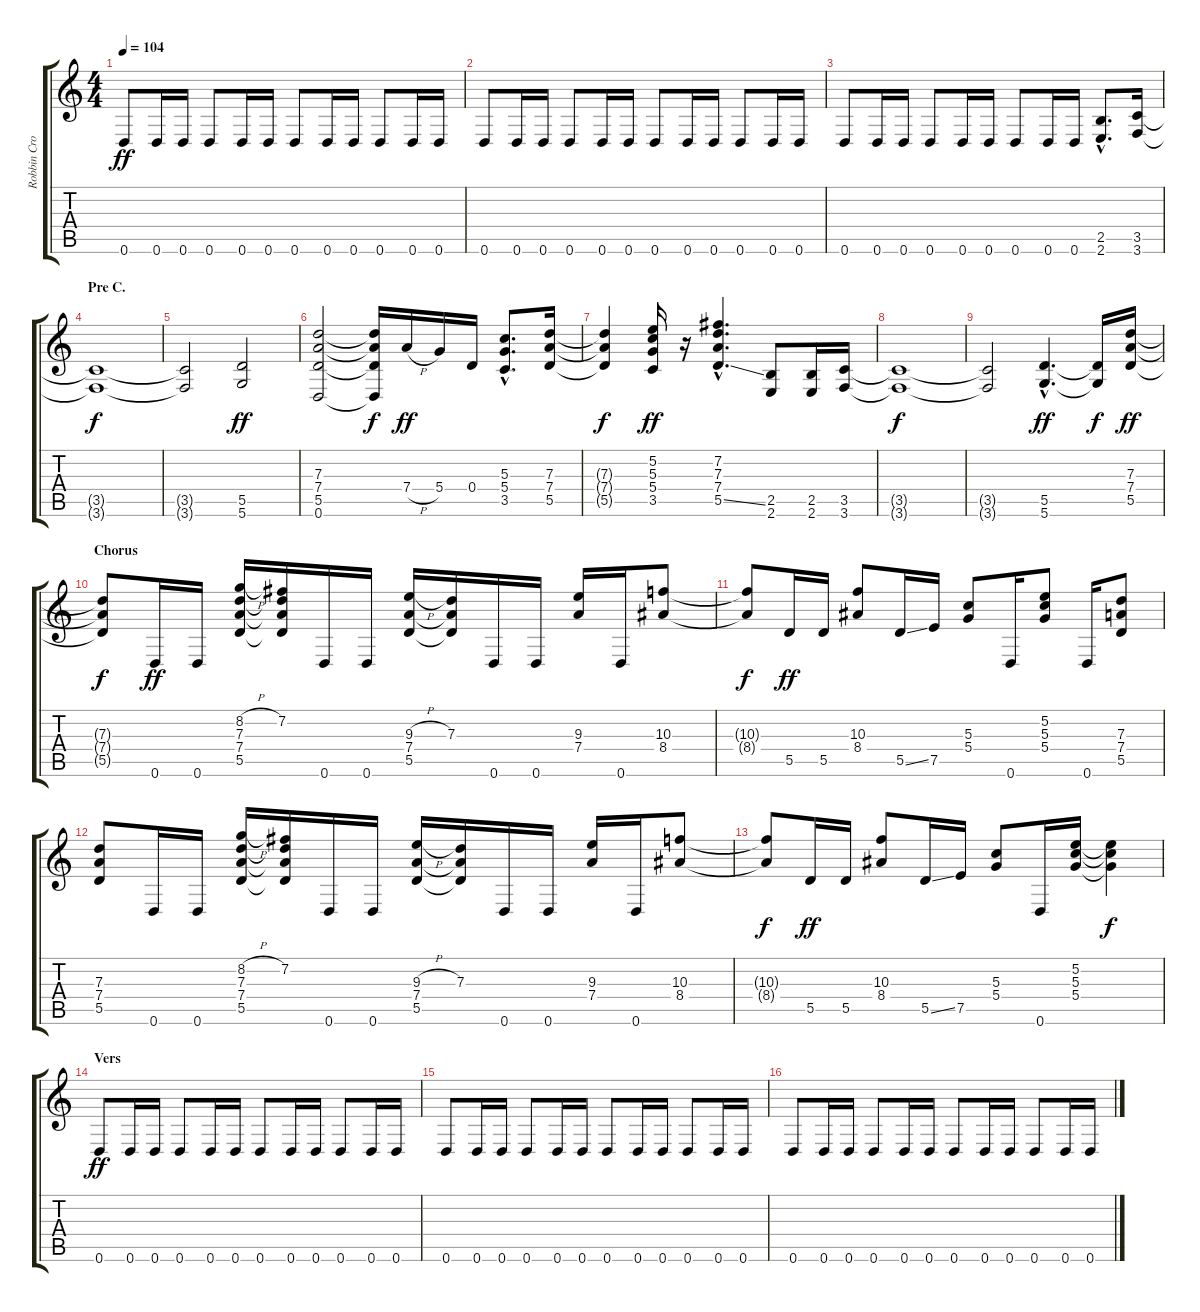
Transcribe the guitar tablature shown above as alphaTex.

\track ("Robbin Crossby - Rhythm Guitar" "Robbin Cro") {instrument distortionguitar}
\staff {score tabs}
\tuning (E4 B3 G3 D3 A2 D2) {hide}
\ts (4 4)
\tempo 104
\clef g2
\ks c
0.6.8{dy ff} 0.6.16 0.6.16 0.6.8 0.6.16 0.6.16 0.6.8 0.6.16 0.6.16 0.6.8 0.6.16 0.6.16 |
0.6.8 0.6.16 0.6.16 0.6.8 0.6.16 0.6.16 0.6.8 0.6.16 0.6.16 0.6.8 0.6.16 0.6.16 |
0.6.8 0.6.16 0.6.16 0.6.8 0.6.16 0.6.16 0.6.8 0.6.16 0.6.16 (2.5{hac} 2.6{hac}).8{d} (3.5 3.6).16 |
\section ("" "Pre C.")
(3.5{t} 3.6{t}).1{dy f} |
(3.5{t} 3.6{t}).2 (5.5 5.6).2{dy ff} |
(7.3 7.4 5.5 0.6).2 (7.3{t} 7.4{t} 5.5{t} 0.6{t}).16{dy f} 7.4{h}.16{dy ff} 5.4.16 0.4.16 (5.3{hac} 5.4{hac} 3.5{hac}).8{d} (7.3 7.4 5.5).16 |
(7.3{t} 7.4{t} 5.5{t}).4{dy f} (5.2 5.3 5.4 3.5).16{dy ff} r.16 (7.2{hac} 7.3{hac} 7.4{hac} 5.5{ss hac}).4{d} (2.5 2.6).8 (2.5 2.6).16 (3.5 3.6).16 |
(3.5{t} 3.6{t}).1{dy f} |
(3.5{t} 3.6{t}).2 (5.5{hac} 5.6{hac}).4{d dy ff} (5.5{t} 5.6{t}).16{dy f} (7.3 7.4 5.5).16{dy ff} |
\section ("" "Chorus")
(7.3{t} 7.4{t} 5.5{t}).8{dy f} 0.6.16{dy ff} 0.6.16 (8.2{h} 7.3 7.4 5.5).16 (7.2 7.3{t} 7.4{t} 5.5{t}).16 0.6.16 0.6.16 (9.3{h} 7.4 5.5).16 (7.3 7.4{t} 5.5{t}).16 0.6.16 0.6.16 (9.3 7.4).16 0.6.16 (10.3 8.4).8 |
(10.3{t} 8.4{t}).8{dy f} 5.5.16{dy ff} 5.5.16 (10.3 8.4).8 5.5{ss}.16 7.5.16 (5.3 5.4).8 0.6.16 (5.2 5.3 5.4).8 0.6.16 (7.3 7.4 5.5).8 |
(7.3 7.4 5.5).8 0.6.16 0.6.16 (8.2{h} 7.3 7.4 5.5).16 (7.2 7.3{t} 7.4{t} 5.5{t}).16 0.6.16 0.6.16 (9.3{h} 7.4 5.5).16 (7.3 7.4{t} 5.5{t}).16 0.6.16 0.6.16 (9.3 7.4).16 0.6.16 (10.3 8.4).8 |
(10.3{t} 8.4{t}).8{dy f} 5.5.16{dy ff} 5.5.16 (10.3 8.4).8 5.5{ss}.16 7.5.16 (5.3 5.4).8 0.6.16 (5.2 5.3 5.4).16 (5.2{t} 5.3{t} 5.4{t}).4{dy f} |
\section ("" "Vers")
0.6.8{dy ff} 0.6.16 0.6.16 0.6.8 0.6.16 0.6.16 0.6.8 0.6.16 0.6.16 0.6.8 0.6.16 0.6.16 |
0.6.8 0.6.16 0.6.16 0.6.8 0.6.16 0.6.16 0.6.8 0.6.16 0.6.16 0.6.8 0.6.16 0.6.16 |
0.6.8 0.6.16 0.6.16 0.6.8 0.6.16 0.6.16 0.6.8 0.6.16 0.6.16 0.6.8 0.6.16 0.6.16
